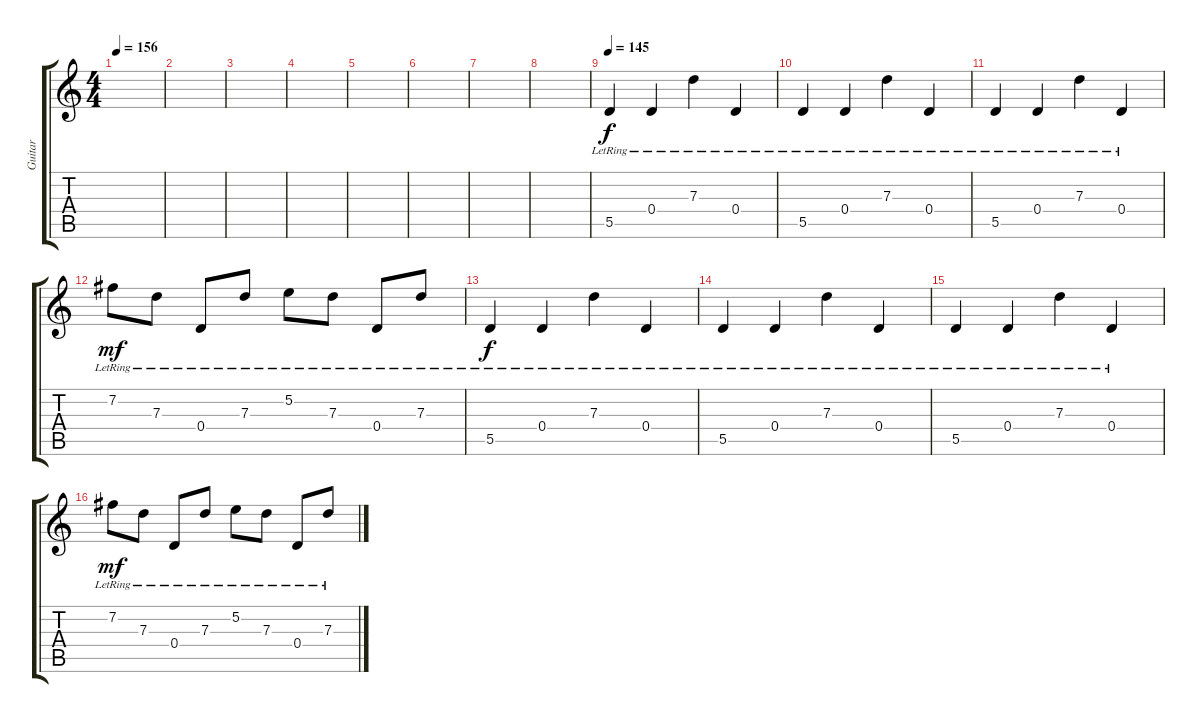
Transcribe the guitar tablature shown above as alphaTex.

\track ("Guitar" "Guitar") {instrument electricguitarclean}
\staff {score tabs}
\tuning (E4 B3 G3 D3 A2 E2) {hide}
\ts (4 4)
\tempo 156
\clef g2
\ks c
|
|
|
|
|
|
|
|
\tempo 145
5.5{lr}.4 0.4{lr}.4 7.3{lr}.4 0.4{lr}.4 |
5.5{lr}.4 0.4{lr}.4 7.3{lr}.4 0.4{lr}.4 |
5.5{lr}.4 0.4{lr}.4 7.3{lr}.4 0.4{lr}.4 |
7.2{lr}.8{dy mf} 7.3{lr}.8 0.4{lr}.8 7.3{lr}.8 5.2{lr}.8 7.3{lr}.8 0.4{lr}.8 7.3{lr}.8 |
5.5{lr}.4{dy f} 0.4{lr}.4 7.3{lr}.4 0.4{lr}.4 |
5.5{lr}.4 0.4{lr}.4 7.3{lr}.4 0.4{lr}.4 |
5.5{lr}.4 0.4{lr}.4 7.3{lr}.4 0.4{lr}.4 |
7.2{lr}.8{dy mf} 7.3{lr}.8 0.4{lr}.8 7.3{lr}.8 5.2{lr}.8 7.3{lr}.8 0.4{lr}.8 7.3{lr}.8
